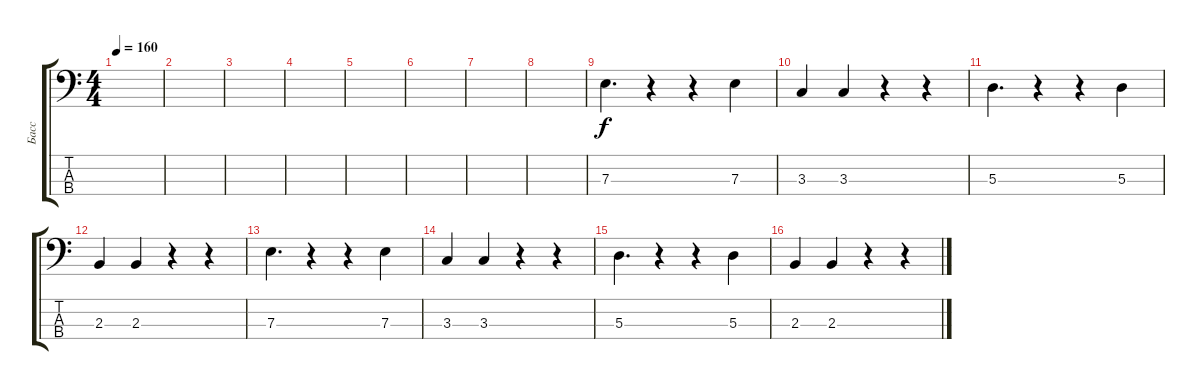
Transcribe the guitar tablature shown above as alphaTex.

\track ("Басс" "Басс") {instrument electricbassfinger}
\staff {score tabs}
\tuning (G2 D2 A1 E1) {hide}
\ts (4 4)
\tempo 160
\clef f4
\ks c
|
|
|
|
|
|
|
|
7.3.4{d} r.4 r.4 7.3.4 |
3.3.4 3.3.4 r.4 r.4 |
5.3.4{d} r.4 r.4 5.3.4 |
2.3.4 2.3.4 r.4 r.4 |
7.3.4{d} r.4 r.4 7.3.4 |
3.3.4 3.3.4 r.4 r.4 |
5.3.4{d} r.4 r.4 5.3.4 |
2.3.4 2.3.4 r.4 r.4
